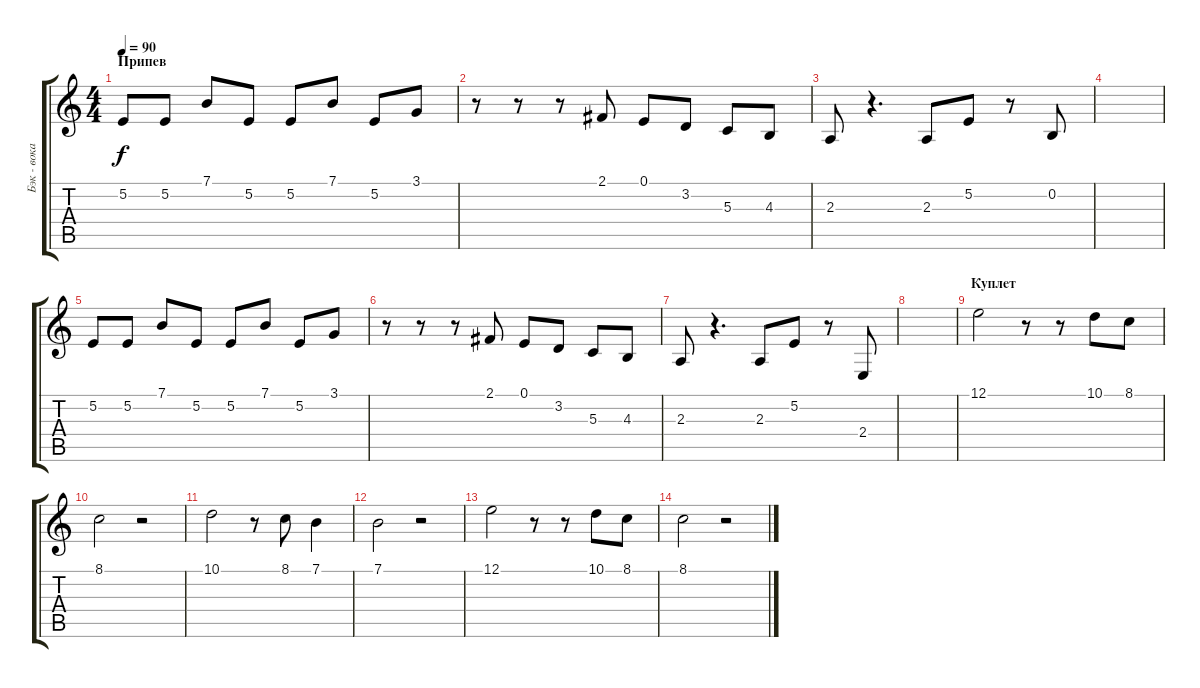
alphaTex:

\track ("Бэк - вокал" "Бэк - вока") {instrument choiraahs}
\staff {score tabs}
\tuning (E4 B3 G3 D3 A2 E2) {hide}
\ts (4 4)
\section ("" "Припев")
\tempo 90
\clef g2
\ks c
5.2.8{dy f} 5.2.8 7.1.8 5.2.8 5.2.8 7.1.8 5.2.8 3.1.8 |
r.8 r.8 r.8 2.1.8 0.1.8 3.2.8 5.3.8 4.3.8 |
2.3.8 r.4{d} 2.3.8 5.2.8 r.8 0.2.8 |
|
5.2.8 5.2.8 7.1.8 5.2.8 5.2.8 7.1.8 5.2.8 3.1.8 |
r.8 r.8 r.8 2.1.8 0.1.8 3.2.8 5.3.8 4.3.8 |
2.3.8 r.4{d} 2.3.8 5.2.8 r.8 2.4.8 |
|
\section ("" "Куплет")
12.1.2 r.8 r.8 10.1.8 8.1.8 |
8.1.2 r.2 |
10.1.2 r.8 8.1.8 7.1.4 |
7.1.2 r.2 |
12.1.2 r.8 r.8 10.1.8 8.1.8 |
8.1.2 r.2
